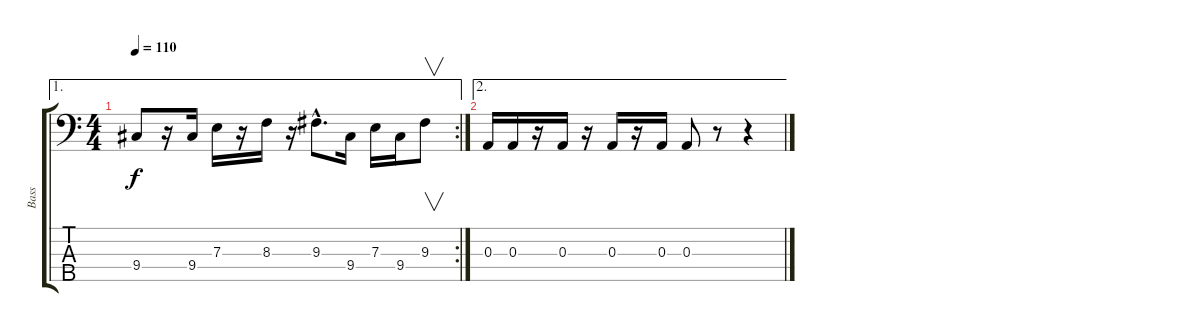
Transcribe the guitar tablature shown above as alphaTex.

\track ("Bass" "Bass") {instrument synthbass1}
\staff {score tabs}
\tuning (G2 D2 A1 E1 B0) {hide}
\ae 1
\rc 2
\ts (4 4)
\tempo 110
\clef f4
\ks c
9.4.8{dy f} r.16 9.4.16 7.3.16 r.16 8.3.16 r.16 9.3{hac}.8{d} 9.4.16 7.3.16 9.4.16 9.3.8{v} |
\ae 2
0.3.16 0.3.16 r.16 0.3.16 r.16 0.3.16 r.16 0.3.16 0.3.8 r.8 r.4
